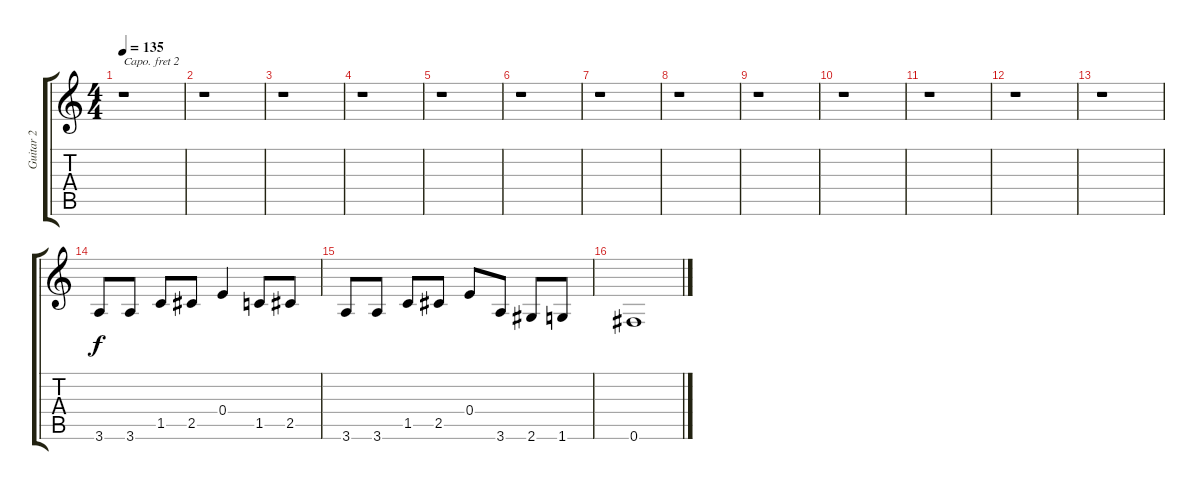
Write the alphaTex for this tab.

\track ("Guitar 2" "Guitar 2") {instrument acousticguitarsteel}
\staff {score tabs}
\capo 2
\tuning (E4 B3 G3 D3 A2 E2) {hide}
\ts (4 4)
\tempo 135
\clef g2
\ks c
r.1{dy f} |
r.1 |
r.1 |
r.1 |
r.1 |
r.1 |
r.1 |
r.1 |
r.1 |
r.1 |
r.1 |
r.1 |
r.1 |
3.6.8 3.6.8 1.5.8 2.5.8 0.4.4 1.5.8 2.5.8 |
3.6.8 3.6.8 1.5.8 2.5.8 0.4.8 3.6.8 2.6.8 1.6.8 |
0.6.1
